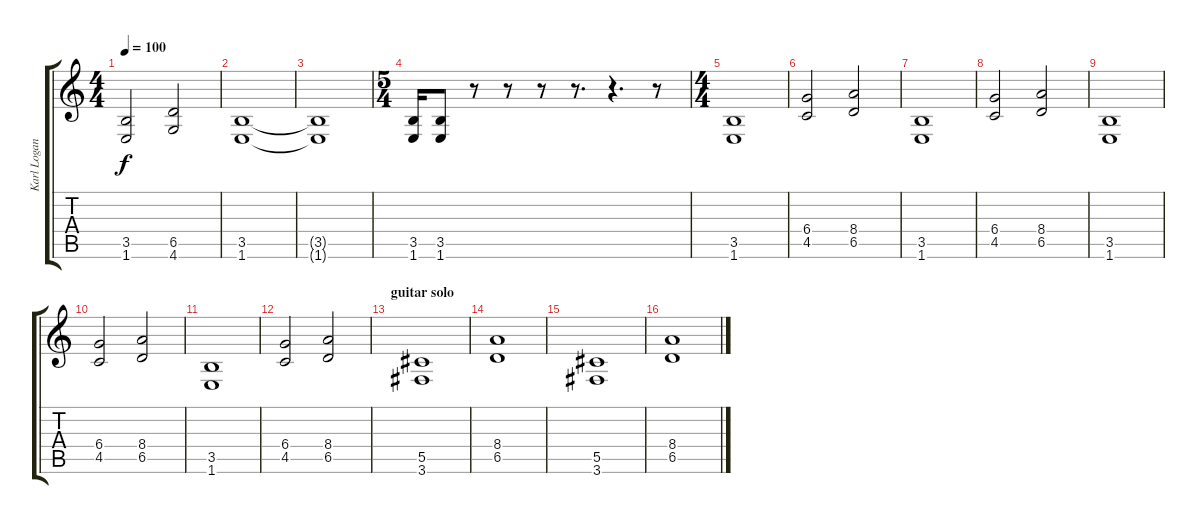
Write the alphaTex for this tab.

\track ("Karl Logan" "Karl Logan") {instrument distortionguitar}
\staff {score tabs}
\tuning (Eb4 Bb3 Gb3 Db3 Ab2 Eb2) {hide}
\ts (4 4)
\tempo 100
\clef g2
\ks c
(3.5 1.6).2{dy f} (6.5 4.6).2 |
(3.5 1.6).1 |
(3.5{t} 1.6{t}).1 |
\ts (5 4)
(3.5 1.6).16 (3.5 1.6).8 r.8 r.8 r.8 r.8{d} r.4{d} r.8 |
\ts (4 4)
(3.5 1.6).1 |
(6.4 4.5).2 (8.4 6.5).2 |
(3.5 1.6).1 |
(6.4 4.5).2 (8.4 6.5).2 |
(3.5 1.6).1 |
(6.4 4.5).2 (8.4 6.5).2 |
(3.5 1.6).1 |
(6.4 4.5).2 (8.4 6.5).2 |
\section ("" "guitar solo")
(5.5 3.6).1 |
(8.4 6.5).1 |
(5.5 3.6).1 |
(8.4 6.5).1
